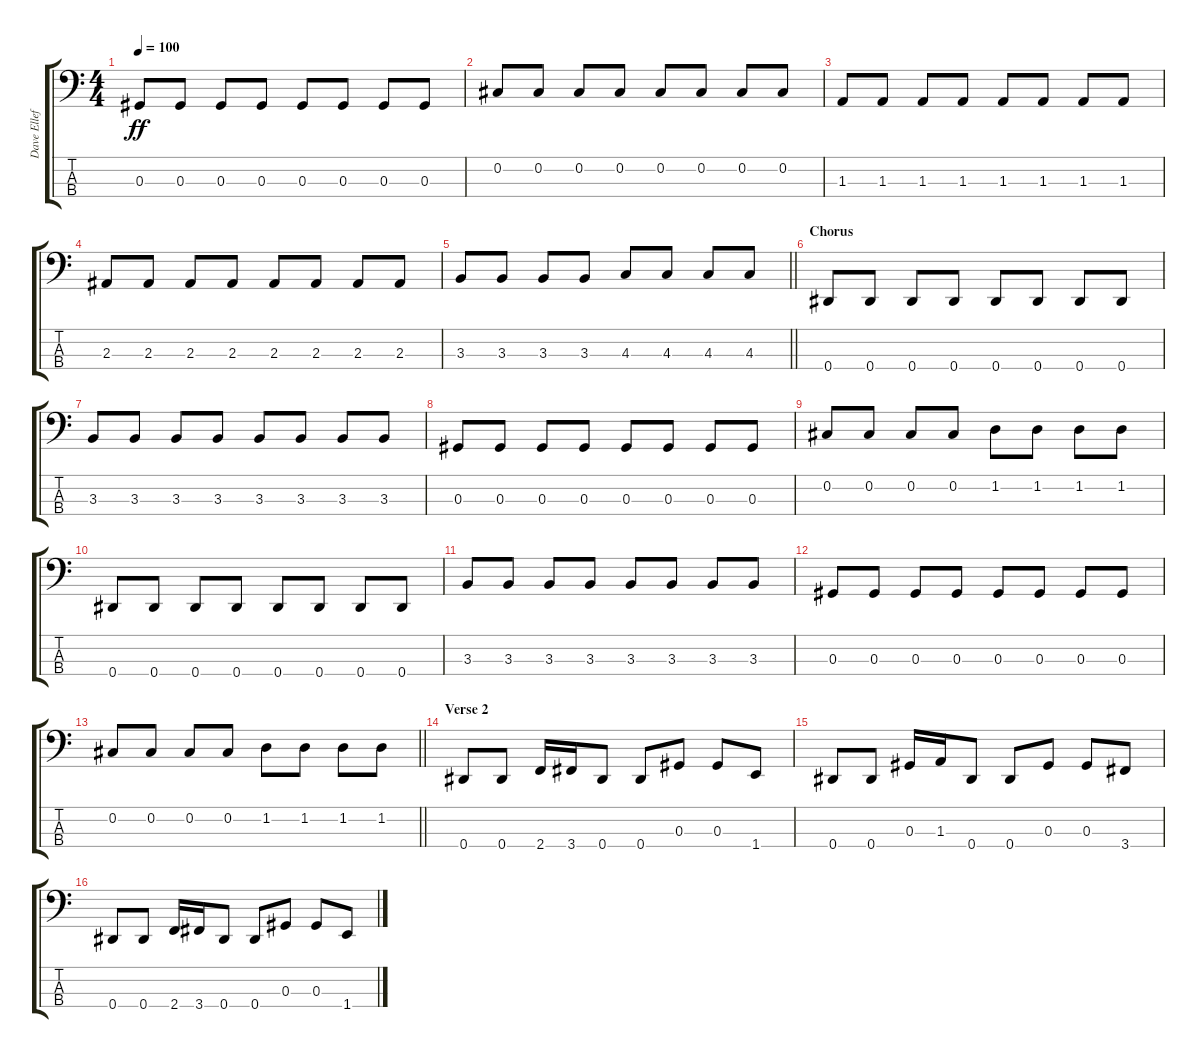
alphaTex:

\track ("Dave Ellefson" "Dave Ellef") {instrument electricbasspick}
\staff {score tabs}
\tuning (Gb2 Db2 Ab1 Eb1) {hide}
\ts (4 4)
\tempo 100
\clef f4
\ks c
0.3.8{dy ff} 0.3.8 0.3.8 0.3.8 0.3.8 0.3.8 0.3.8 0.3.8 |
0.2.8 0.2.8 0.2.8 0.2.8 0.2.8 0.2.8 0.2.8 0.2.8 |
1.3.8 1.3.8 1.3.8 1.3.8 1.3.8 1.3.8 1.3.8 1.3.8 |
2.3.8 2.3.8 2.3.8 2.3.8 2.3.8 2.3.8 2.3.8 2.3.8 |
\barLineRight lightlight
3.3.8 3.3.8 3.3.8 3.3.8 4.3.8 4.3.8 4.3.8 4.3.8 |
\section ("" "Chorus")
0.4.8 0.4.8 0.4.8 0.4.8 0.4.8 0.4.8 0.4.8 0.4.8 |
3.3.8 3.3.8 3.3.8 3.3.8 3.3.8 3.3.8 3.3.8 3.3.8 |
0.3.8 0.3.8 0.3.8 0.3.8 0.3.8 0.3.8 0.3.8 0.3.8 |
0.2.8 0.2.8 0.2.8 0.2.8 1.2.8 1.2.8 1.2.8 1.2.8 |
0.4.8 0.4.8 0.4.8 0.4.8 0.4.8 0.4.8 0.4.8 0.4.8 |
3.3.8 3.3.8 3.3.8 3.3.8 3.3.8 3.3.8 3.3.8 3.3.8 |
0.3.8 0.3.8 0.3.8 0.3.8 0.3.8 0.3.8 0.3.8 0.3.8 |
\barLineRight lightlight
0.2.8 0.2.8 0.2.8 0.2.8 1.2.8 1.2.8 1.2.8 1.2.8 |
\section ("" "Verse 2")
0.4.8 0.4.8 2.4.16 3.4.16 0.4.8 0.4.8 0.3.8 0.3.8 1.4.8 |
0.4.8 0.4.8 0.3.16 1.3.16 0.4.8 0.4.8 0.3.8 0.3.8 3.4.8 |
0.4.8 0.4.8 2.4.16 3.4.16 0.4.8 0.4.8 0.3.8 0.3.8 1.4.8
